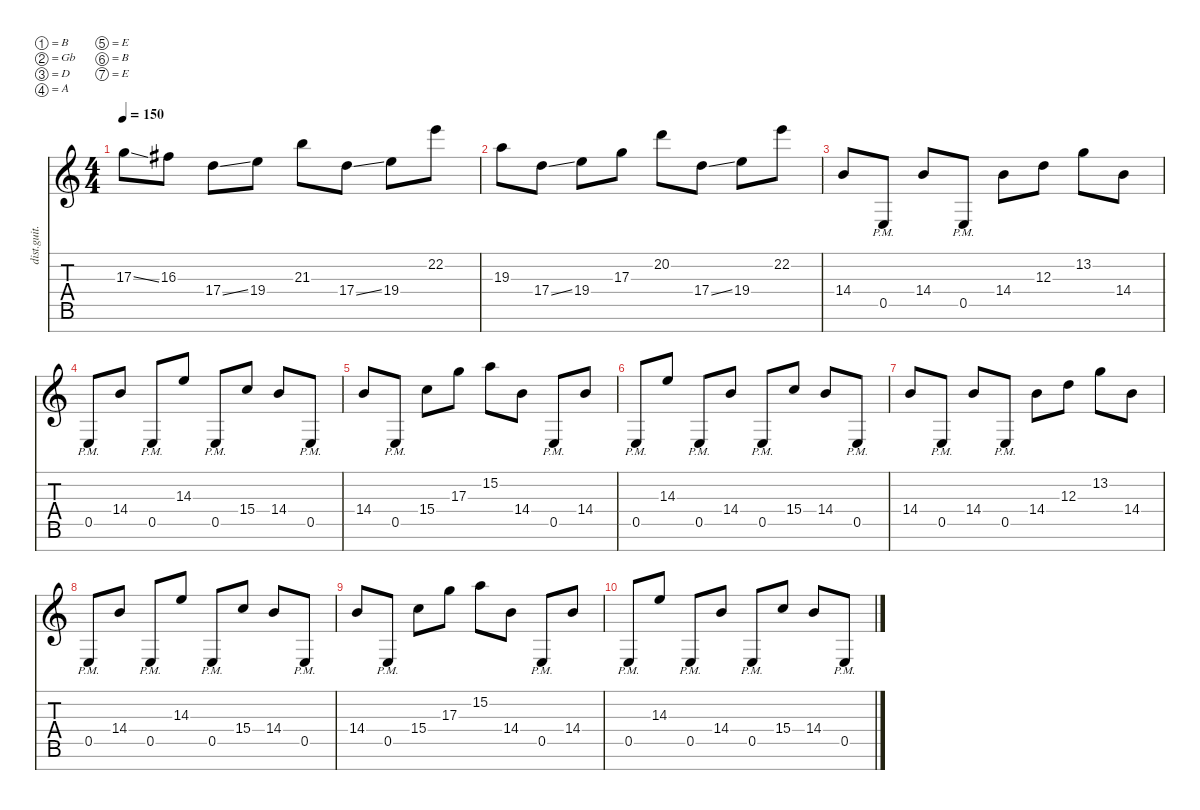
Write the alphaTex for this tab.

\defaultSystemsLayout 4
\hideDynamics
\bracketExtendMode nobrackets
\otherSystemsTrackNameOrientation horizontal
\track ("lead" "dist.guit.") {instrument distortionguitar}
\staff {score tabs}
\tuning (B3 Gb3 D3 A2 E2 B1 E1)
\ts (4 4)
\tempo 150
\clef g2
\ks c
17.3{ss}.8{dy mf beam Down} 16.3{acc #}.8{beam Down} 17.4{ss}.8{beam Down} 19.4.8{beam Down} 21.3.8{beam Down} 17.4{ss}.8{beam Down} 19.4.8{beam Down} 22.2.8{beam Down} |
19.3.8{beam Down} 17.4{ss}.8{beam Down} 19.4.8{beam Down} 17.3.8{beam Down} 20.2.8{beam Down} 17.4{ss}.8{beam Down} 19.4.8{beam Down} 22.2.8{beam Down} |
14.4.8{beam Up} 0.5{pm}.8{beam Up} 14.4.8{beam Up} 0.5{pm}.8{beam Up} 14.4.8{beam Down} 12.3.8{beam Down} 13.2.8{beam Down} 14.4.8{beam Down} |
0.5{pm}.8{beam Up} 14.4.8{beam Up} 0.5{pm}.8{beam Up} 14.3.8{beam Up} 0.5{pm}.8{beam Up} 15.4.8{beam Up} 14.4.8{beam Up} 0.5{pm}.8{beam Up} |
14.4.8{beam Up} 0.5{pm}.8{beam Up} 15.4.8{beam Down} 17.3.8{beam Down} 15.2.8{beam Down} 14.4.8{beam Down} 0.5{pm}.8{beam Up} 14.4.8{beam Up} |
0.5{pm}.8{beam Up} 14.3.8{beam Up} 0.5{pm}.8{beam Up} 14.4.8{beam Up} 0.5{pm}.8{beam Up} 15.4.8{beam Up} 14.4.8{beam Up} 0.5{pm}.8{beam Up} |
14.4.8{beam Up} 0.5{pm}.8{beam Up} 14.4.8{beam Up} 0.5{pm}.8{beam Up} 14.4.8{beam Down} 12.3.8{beam Down} 13.2.8{beam Down} 14.4.8{beam Down} |
0.5{pm}.8{beam Up} 14.4.8{beam Up} 0.5{pm}.8{beam Up} 14.3.8{beam Up} 0.5{pm}.8{beam Up} 15.4.8{beam Up} 14.4.8{beam Up} 0.5{pm}.8{beam Up} |
14.4.8{beam Up} 0.5{pm}.8{beam Up} 15.4.8{beam Down} 17.3.8{beam Down} 15.2.8{beam Down} 14.4.8{beam Down} 0.5{pm}.8{beam Up} 14.4.8{beam Up} |
0.5{pm}.8{beam Up} 14.3.8{beam Up} 0.5{pm}.8{beam Up} 14.4.8{beam Up} 0.5{pm}.8{beam Up} 15.4.8{beam Up} 14.4.8{beam Up} 0.5{pm}.8{beam Up}
